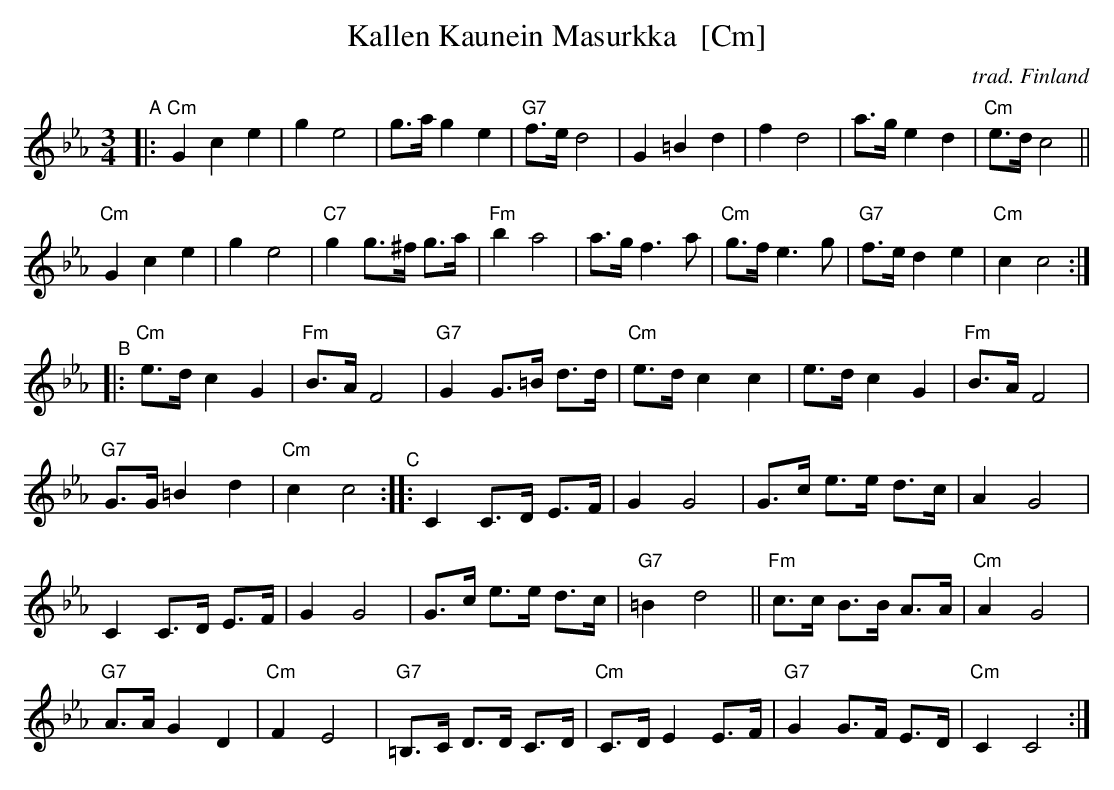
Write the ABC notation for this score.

X:1
T: Kallen Kaunein Masurkka   [Cm]
O: trad. Finland
M: 3/4
L: 1/8
K: Cm
"^A"|:\
"Cm"G2 c2 e2 | g2 e4 | g>a g2 e2 | "G7"f>e d4 | G2 =B2 d2 | f2 d4 | a>g e2 d2 | "Cm"e>d c4 ||
"Cm"G2 c2 e2 | g2 e4 | "C7"g2 g>^f g>a | "Fm"b2 a4 | a>g f3 a | "Cm"g>f e3 g | "G7"f>e d2 e2 | "Cm"c2 c4 :|
"^B"|:\
"Cm" e>d c2 G2 | "Fm"B>A F4 | "G7"G2 G>=B d>d | "Cm"e>d c2 c2 | e>d c2 G2 | "Fm"B>A F4 |
"G7"G>G =B2 d2 | "Cm"c2 c4 "^C":: C2 C>D E>F | G2 G4 | G>c e>e d>c | A2 G4 |
C2 C>D E>F | G2 G4 | G>c e>e d>c | "G7"=B2 d4 || "Fm"c>c B>B A>A | "Cm"A2 G4 |
"G7"A>A G2 D2 | "Cm"F2 E4 | "G7"=B,>C D>D C>D | "Cm"C>D E2 E>F | "G7"G2 G>F E>D | "Cm"C2 C4 :|
